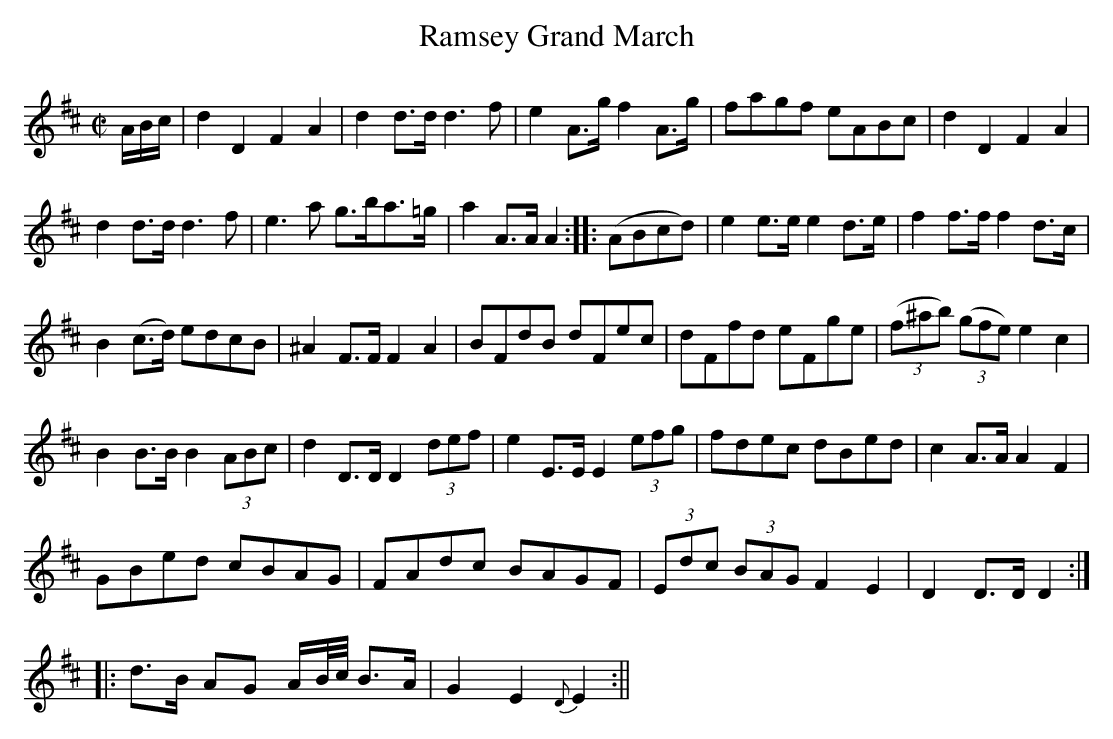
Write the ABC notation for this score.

X:1
T: Ramsey Grand March
M:C|
L:1/8
K:D
A/B/c/| d2D2 F2A2 | d2 d>d d6/2f | e2A>g f2A>g | fagf eABc | d2D2F2A2 |
d2d>d d6/2f | e6/2a g>ba>=g | a2 A>A A2 :|: (ABcd) | e2e>ee2d>e | f2f>ff2d>c |
B2(c>d) edcB | ^A2 F>F F2 A2 | BFdB dFec | dFfd eFge | (3()f^ab) (3(gfe)e2c2 |
B2B>BB2 (3ABc | d2D>D D2 (3def | e2 E>E E2 (3efg | fdec dBed | c2 A>A A2F2 |
GBed cBAG | FAdc BAGF | (3Edc (3BAG F2E2 | D2 D>D D2:|:
d>B AG A/B//c// B>A |G2 E2 {D} E2:||
